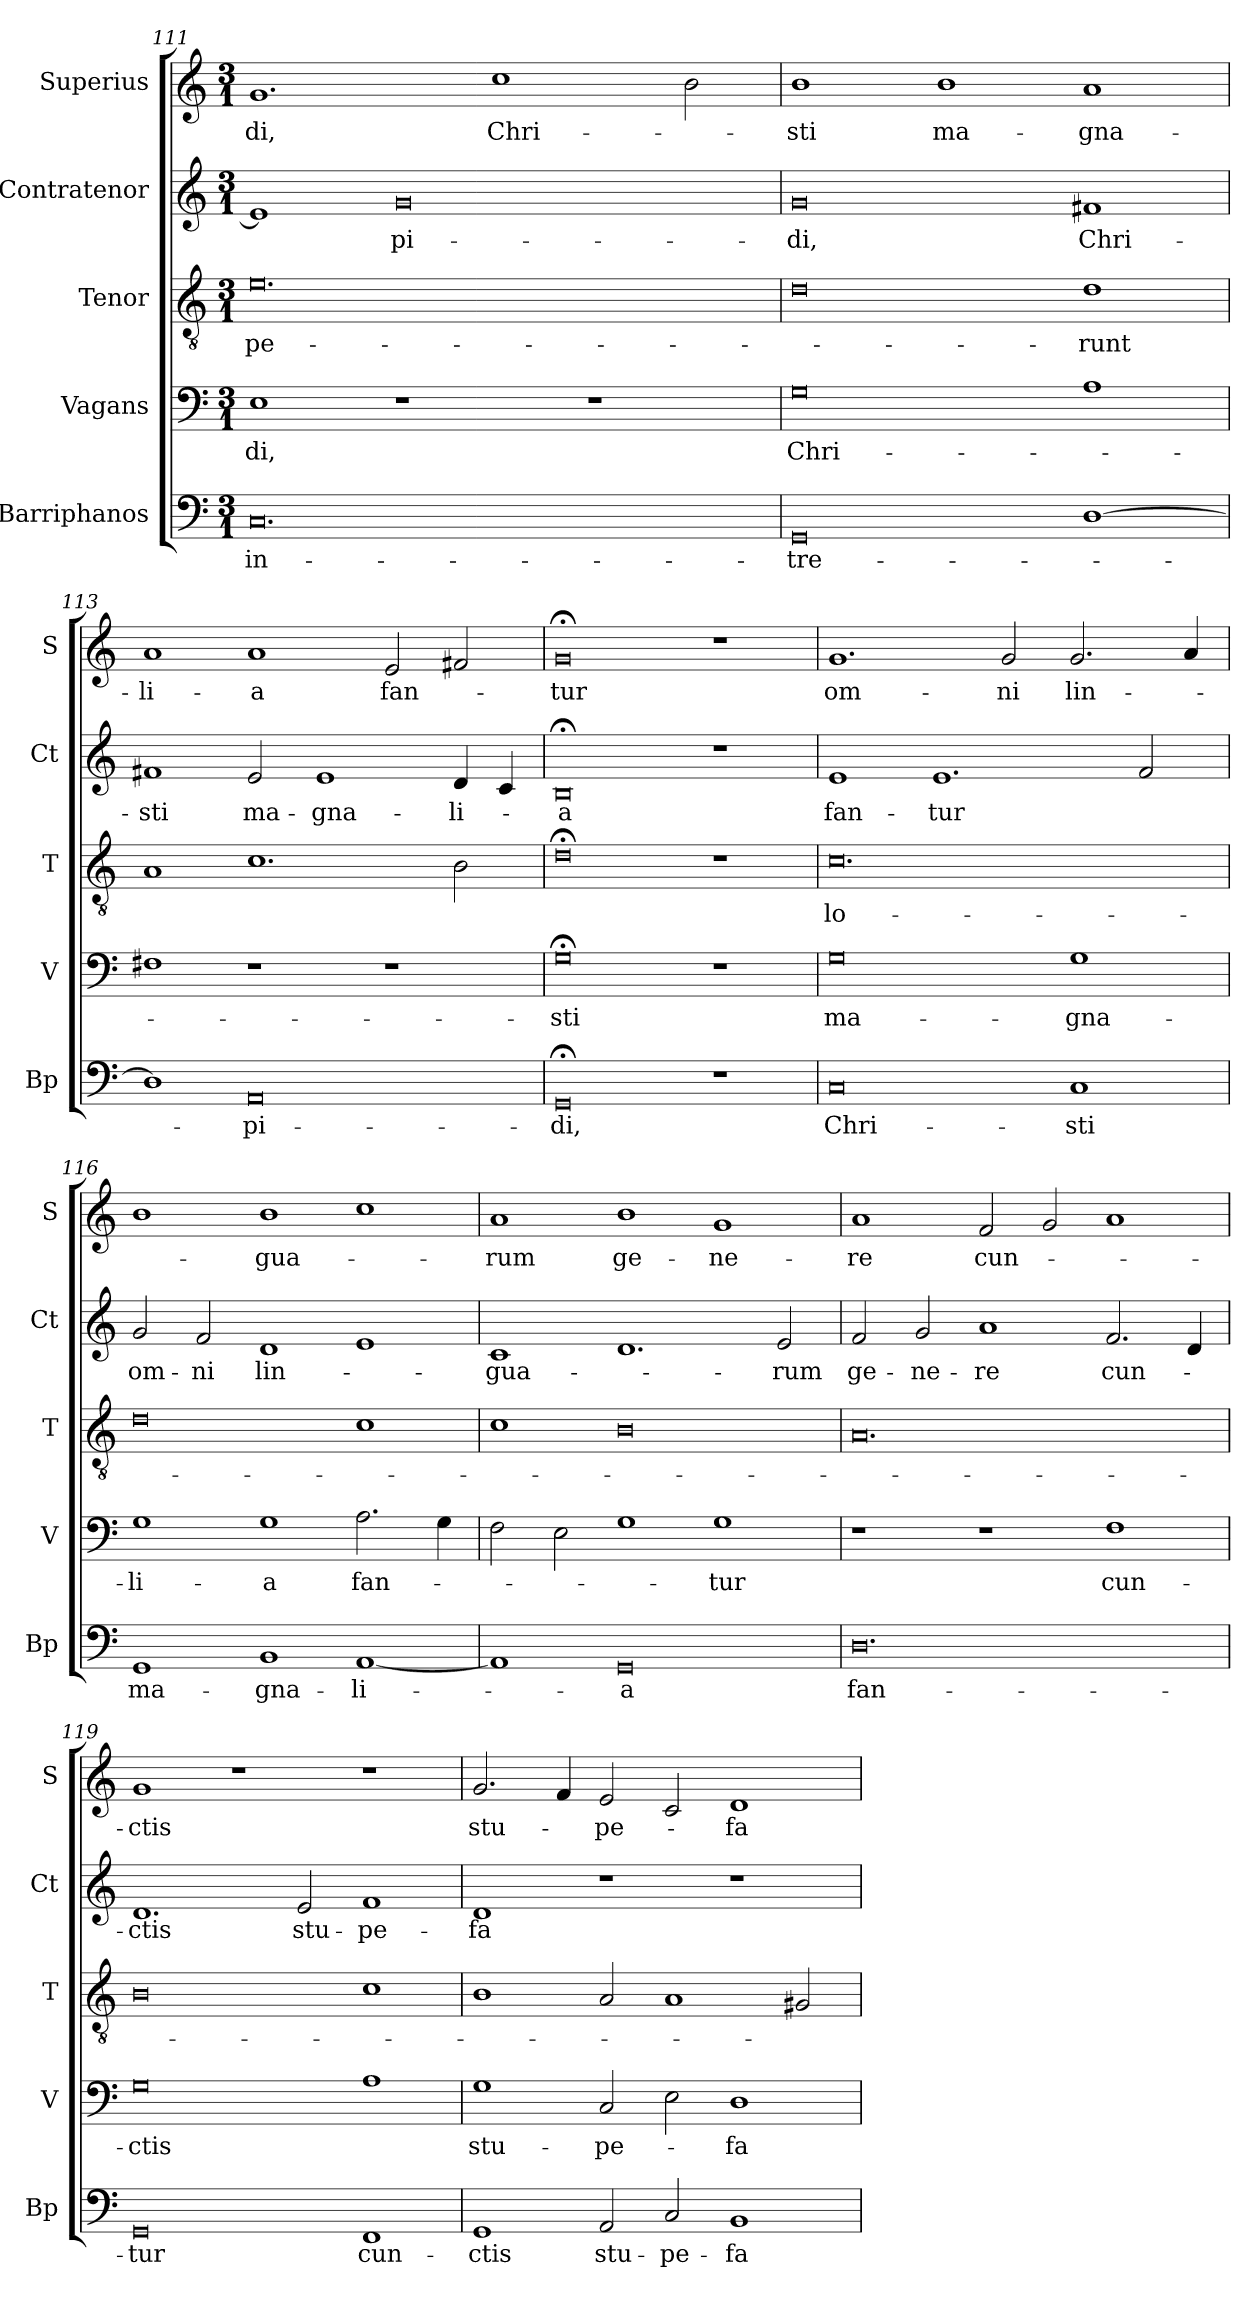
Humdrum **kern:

**kern	**text	**kern	**text	**kern	**text	**kern	**text	**kern	**text
*part5	*part5	*part4	*part4	*part3	*part3	*part2	*part2	*part1	*part1
*staff5	*staff5	*staff4	*staff4	*staff3	*staff3	*staff2	*staff2	*staff1	*staff1
*I"Barriphanos	*	*I"Vagans	*	*I"Tenor	*	*I"Contratenor	*	*I"Superius	*
*I'Bp	*	*I'V	*	*I'T	*	*I'Ct	*	*I'S	*
*clefF4	*	*clefF4	*	*clefGv2	*	*clefG2	*	*clefG2	*
*k[]	*	*k[]	*	*k[]	*	*k[]	*	*k[]	*
*M3/1	*	*M3/1	*	*M3/1	*	*M3/1	*	*M3/1	*
=111	=111	=111	=111	=111	=111	=111	=111	=111	=111
0.C	in-	1E	-di,	0.e	-pe-	1e]	.	1.g	-di,
.	.	1r	.	.	.	0g	-pi-	.	.
.	.	.	.	.	.	.	.	1cc	Chri-
.	.	1r	.	.	.	.	.	.	.
.	.	.	.	.	.	.	.	2b\	.
=112	=112	=112	=112	=112	=112	=112	=112	=112	=112
0GG	-tre-	0G	Chri-	0d	.	0g	-di,	1b	-sti
.	.	.	.	.	.	.	.	1b	ma-
[1D	.	1A	.	1d	-runt	1f#X	Chri-	1a	-gna-
=113	=113	=113	=113	=113	=113	=113	=113	=113	=113
1D]	.	1F#X	.	1A	.	1f#X	-sti	1a	-li-
0AA	-pi-	1r	.	1.c	.	2e/	ma-	1a	-a
.	.	.	.	.	.	1e	-gna-	.	.
.	.	1r	.	.	.	.	.	2e/	fan-
.	.	.	.	2B\	.	4d/	-li-	2f#X/	.
.	.	.	.	.	.	4c/	.	.	.
=114	=114	=114	=114	=114	=114	=114	=114	=114	=114
0GG;<	-di,	0G;<	-sti	0d;<	.	0B;<	-a	0g;<	-tur
1r	.	1r	.	1r	.	1r	.	1r	.
=115	=115	=115	=115	=115	=115	=115	=115	=115	=115
0C	Chri-	0G	ma-	0.c	lo-	1e	fan-	1.g	om-
.	.	.	.	.	.	1.e	-tur	.	.
.	.	.	.	.	.	.	.	2g/	-ni
1C	-sti	1G	-gna-	.	.	.	.	2.g/	lin-
.	.	.	.	.	.	2f/	.	.	.
.	.	.	.	.	.	.	.	4a/	.
=116	=116	=116	=116	=116	=116	=116	=116	=116	=116
1GG	ma-	1G	-li-	0d	.	2g/	om-	1b	.
.	.	.	.	.	.	2f/	-ni	.	.
1BB	-gna-	1G	-a	.	.	1d	lin-	1b	-gua-
[1AA	-li-	2.A\	fan-	1c	.	1e	.	1cc	.
.	.	4G\	.	.	.	.	.	.	.
=117	=117	=117	=117	=117	=117	=117	=117	=117	=117
1AA]	.	2F\	.	1c	.	1c	-gua-	1a	-rum
.	.	2E\	.	.	.	.	.	.	.
0GG	-a	1G	.	0B	.	1.d	.	1b	ge-
.	.	1G	-tur	.	.	.	.	1g	-ne-
.	.	.	.	.	.	2e/	-rum	.	.
=118	=118	=118	=118	=118	=118	=118	=118	=118	=118
0.D	fan-	1r	.	0.A	.	2f/	ge-	1a	-re
.	.	.	.	.	.	2g/	-ne-	.	.
.	.	1r	.	.	.	1a	-re	2f/	cun-
.	.	.	.	.	.	.	.	2g/	.
.	.	1F	cun-	.	.	2.f/	cun-	1a	.
.	.	.	.	.	.	4d/	.	.	.
=119	=119	=119	=119	=119	=119	=119	=119	=119	=119
0GG	-tur	0G	-ctis	0B	.	1.d	-ctis	1g	-ctis
.	.	.	.	.	.	.	.	1r	.
.	.	.	.	.	.	2e/	stu-	.	.
1FF	cun-	1A	.	1c	.	1f	-pe-	1r	.
=120	=120	=120	=120	=120	=120	=120	=120	=120	=120
1GG	-ctis	1G	stu-	1B	.	1d	-fa-	2.g/	stu-
.	.	.	.	.	.	.	.	4f/	.
2AA/	stu-	2C/	-pe-	2A/	.	1r	.	2e/	-pe-
2C/	-pe-	2E\	.	1A	.	.	.	2c/	.
1BB	-fa-	1D	-fa-	.	.	1r	.	1d	-fa-
.	.	.	.	2G#X/	.	.	.	.	.
=	=	=	=	=	=	=	=	=	=
*-	*-	*-	*-	*-	*-	*-	*-	*-	*-
